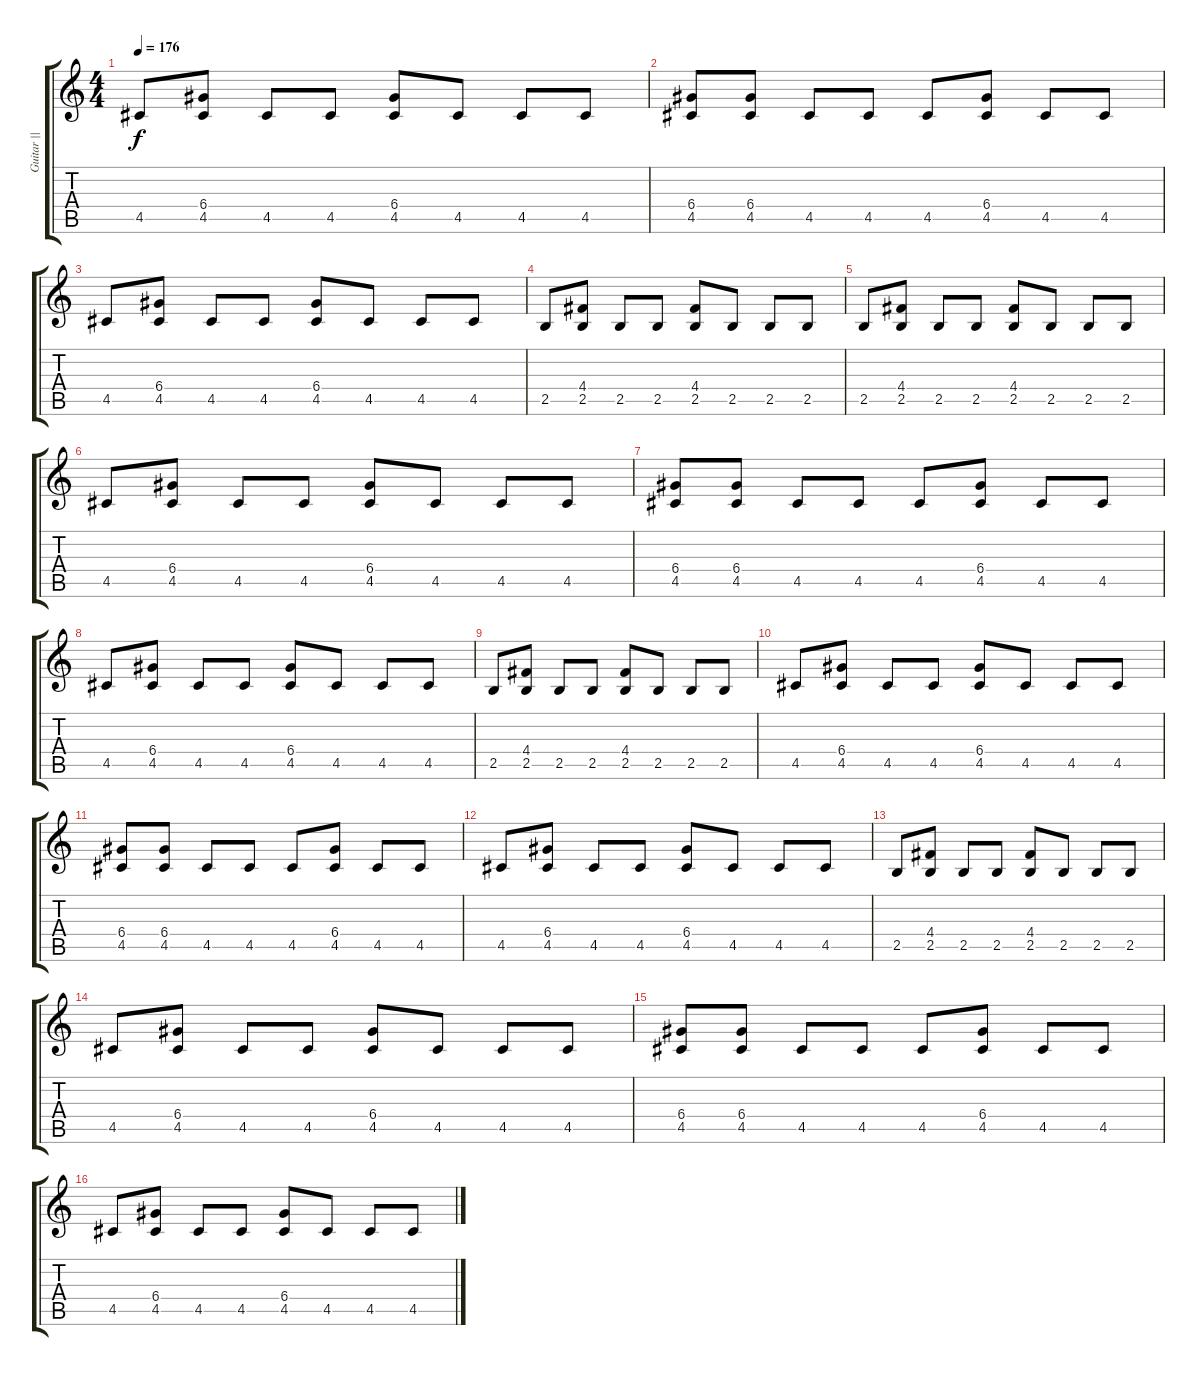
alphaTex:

\track ("Guitar ||" "Guitar ||") {instrument distortionguitar}
\staff {score tabs}
\tuning (E4 B3 G3 D3 A2 E2) {hide}
\ts (4 4)
\tempo 176
\clef g2
\ks c
4.5.8{dy f} (6.4 4.5).8 4.5.8 4.5.8 (6.4 4.5).8 4.5.8 4.5.8 4.5.8 |
(6.4 4.5).8 (6.4 4.5).8 4.5.8 4.5.8 4.5.8 (6.4 4.5).8 4.5.8 4.5.8 |
4.5.8 (6.4 4.5).8 4.5.8 4.5.8 (6.4 4.5).8 4.5.8 4.5.8 4.5.8 |
2.5.8 (4.4 2.5).8 2.5.8 2.5.8 (4.4 2.5).8 2.5.8 2.5.8 2.5.8 |
2.5.8 (4.4 2.5).8 2.5.8 2.5.8 (4.4 2.5).8 2.5.8 2.5.8 2.5.8 |
4.5.8 (6.4 4.5).8 4.5.8 4.5.8 (6.4 4.5).8 4.5.8 4.5.8 4.5.8 |
(6.4 4.5).8 (6.4 4.5).8 4.5.8 4.5.8 4.5.8 (6.4 4.5).8 4.5.8 4.5.8 |
4.5.8 (6.4 4.5).8 4.5.8 4.5.8 (6.4 4.5).8 4.5.8 4.5.8 4.5.8 |
2.5.8 (4.4 2.5).8 2.5.8 2.5.8 (4.4 2.5).8 2.5.8 2.5.8 2.5.8 |
4.5.8 (6.4 4.5).8 4.5.8 4.5.8 (6.4 4.5).8 4.5.8 4.5.8 4.5.8 |
(6.4 4.5).8 (6.4 4.5).8 4.5.8 4.5.8 4.5.8 (6.4 4.5).8 4.5.8 4.5.8 |
4.5.8 (6.4 4.5).8 4.5.8 4.5.8 (6.4 4.5).8 4.5.8 4.5.8 4.5.8 |
2.5.8 (4.4 2.5).8 2.5.8 2.5.8 (4.4 2.5).8 2.5.8 2.5.8 2.5.8 |
4.5.8 (6.4 4.5).8 4.5.8 4.5.8 (6.4 4.5).8 4.5.8 4.5.8 4.5.8 |
(6.4 4.5).8 (6.4 4.5).8 4.5.8 4.5.8 4.5.8 (6.4 4.5).8 4.5.8 4.5.8 |
4.5.8 (6.4 4.5).8 4.5.8 4.5.8 (6.4 4.5).8 4.5.8 4.5.8 4.5.8
